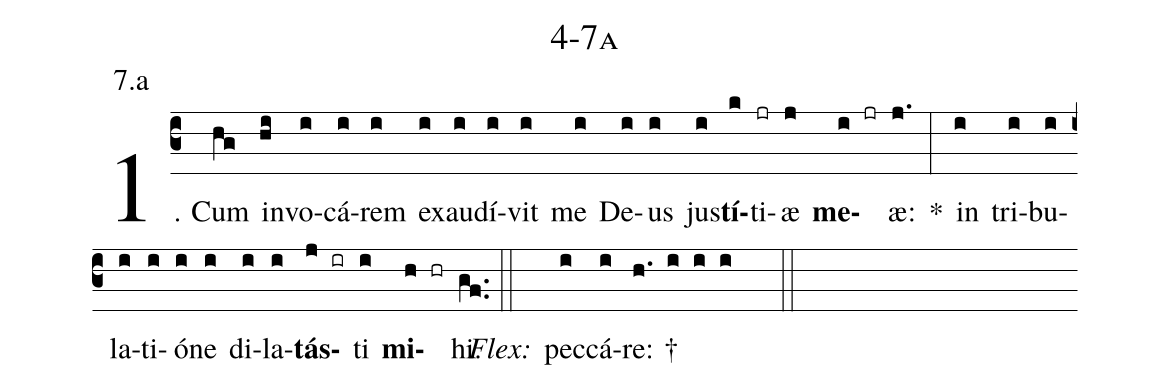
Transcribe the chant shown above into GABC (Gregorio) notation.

name: 4-7a;
annotation: 7.a;
%%
(c3)1. Cum(hg) in(hi)vo(i)cá(i)rem(i) ex(i)au(i)dí(i)vit(i) me(i) De(i)us(i) jus(i)<b>tí</b>(k)ti(jr)æ(j) <b>me</b>(i jr)æ:(j.) *(:) in(i) tri(i)bu(i)la(i)ti(i)ó(i)ne(i) di(i)la(i)<b>tás</b>(j ir)ti(i) <b>mi</b>(h hr)hi.(gf..) (::)
<i>Flex:</i>()  pec(i)cá(i)re: †(h. i i i  ::)
